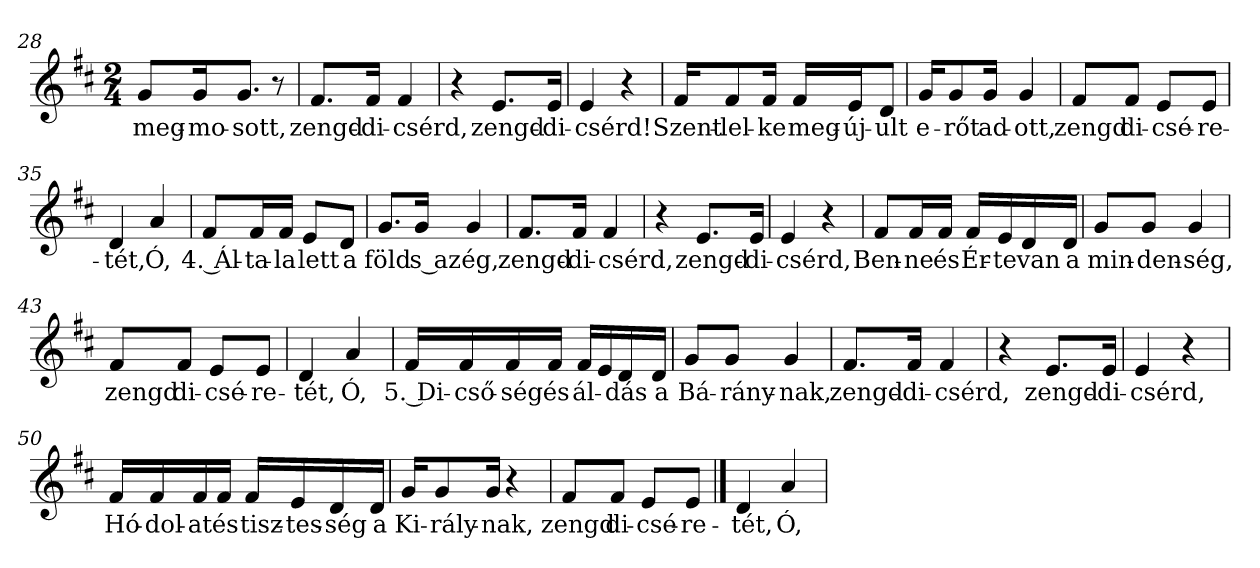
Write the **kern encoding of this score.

**kern	**text
*part1	*part1
*staff1	*staff1
*clefG2	*
*k[f#c#]	*
*D:	*
*M2/4	*
=28	=28
8g/L	meg-
16g/	-mo-
8.g/J	-sott,
8r	.
=29	=29
8.f#/L	zengd-
16f#/J	-di-
4f#/	-csérd,
=30	=30
4r	.
8.e/L	zengd-
16e/J	-di-
=31	=31
4e/	csérd!
4r	.
!!LO:LB:g=z
=32	=32
16f#/L	Szent-
8f#/	-lel-
16f#/J	-ke
16f#/L	meg-
16e/	-új-
8d/J	-ult
=33	=33
16g/L	e-
8g/	-rőt
16g/J	ad-
4g/	-ott,
=34	=34
8f#/L	zengd
8f#/J	di-
8e/L	-csé-
8e/J	-re-
=35	=35
4d/	-tét,
4a/	Ó,
!!LO:LB:g=z
=36	=36
8f#/L	4. Ál-
16f#/	-ta-
16f#/J	-la
8e/L	lett
8d/J	a
=37	=37
8.g/L	föld
16g/J	s az
4g/	ég,
=38	=38
8.f#/L	zengd-
16f#/J	-di-
4f#/	-csérd,
=39	=39
4r	.
8.e/L	zengd-
16e/J	-di-
=40	=40
4e/	-csérd,
4r	.
!!LO:LB:g=z
=41	=41
8f#/L	Ben-
16f#/	-ne
16f#/J	és
16f#/L	Ér-
16e/	-te
16d/	van
16d/J	a
=42	=42
8g/L	min-
8g/J	-den-
4g/	-ség,
=43	=43
8f#/L	zengd
8f#/J	di-
8e/L	-csé-
8e/J	-re-
=44	=44
4d/	-tét,
4a/	Ó,
!!LO:LB:g=z
=45	=45
16f#/L	5. Di-
16f#/	-cső-
16f#/	-ség
16f#/J	és
16f#/L	ál-
16e/	.
16d/	-dás
16d/J	a
=46	=46
8g/L	Bá-
8g/J	-rány-
4g/	-nak,
=47	=47
8.f#/L	zengd-
16f#/J	-di-
4f#/	csérd,
=48	=48
4r	.
8.e/L	zengd-
16e/J	-di-
=49	=49
4e/	-csérd,
4r	.
!!LO:LB:g=z
=50	=50
16f#/L	Hó-
16f#/	-dol-
16f#/	-at
16f#/J	és
16f#/L	tisz-
16e/	-tes-
16d/	-ség
16d/J	a
=51	=51
16g/L	Ki-
8g/	-rály-
16g/J	-nak,
4r	.
=52	=52
8f#/L	zengd
8f#/J	di-
8e/L	-csé-
8e/J	-re-
==53	==53
4d/	-tét,
4a/	Ó,
=	=
*-	*-
